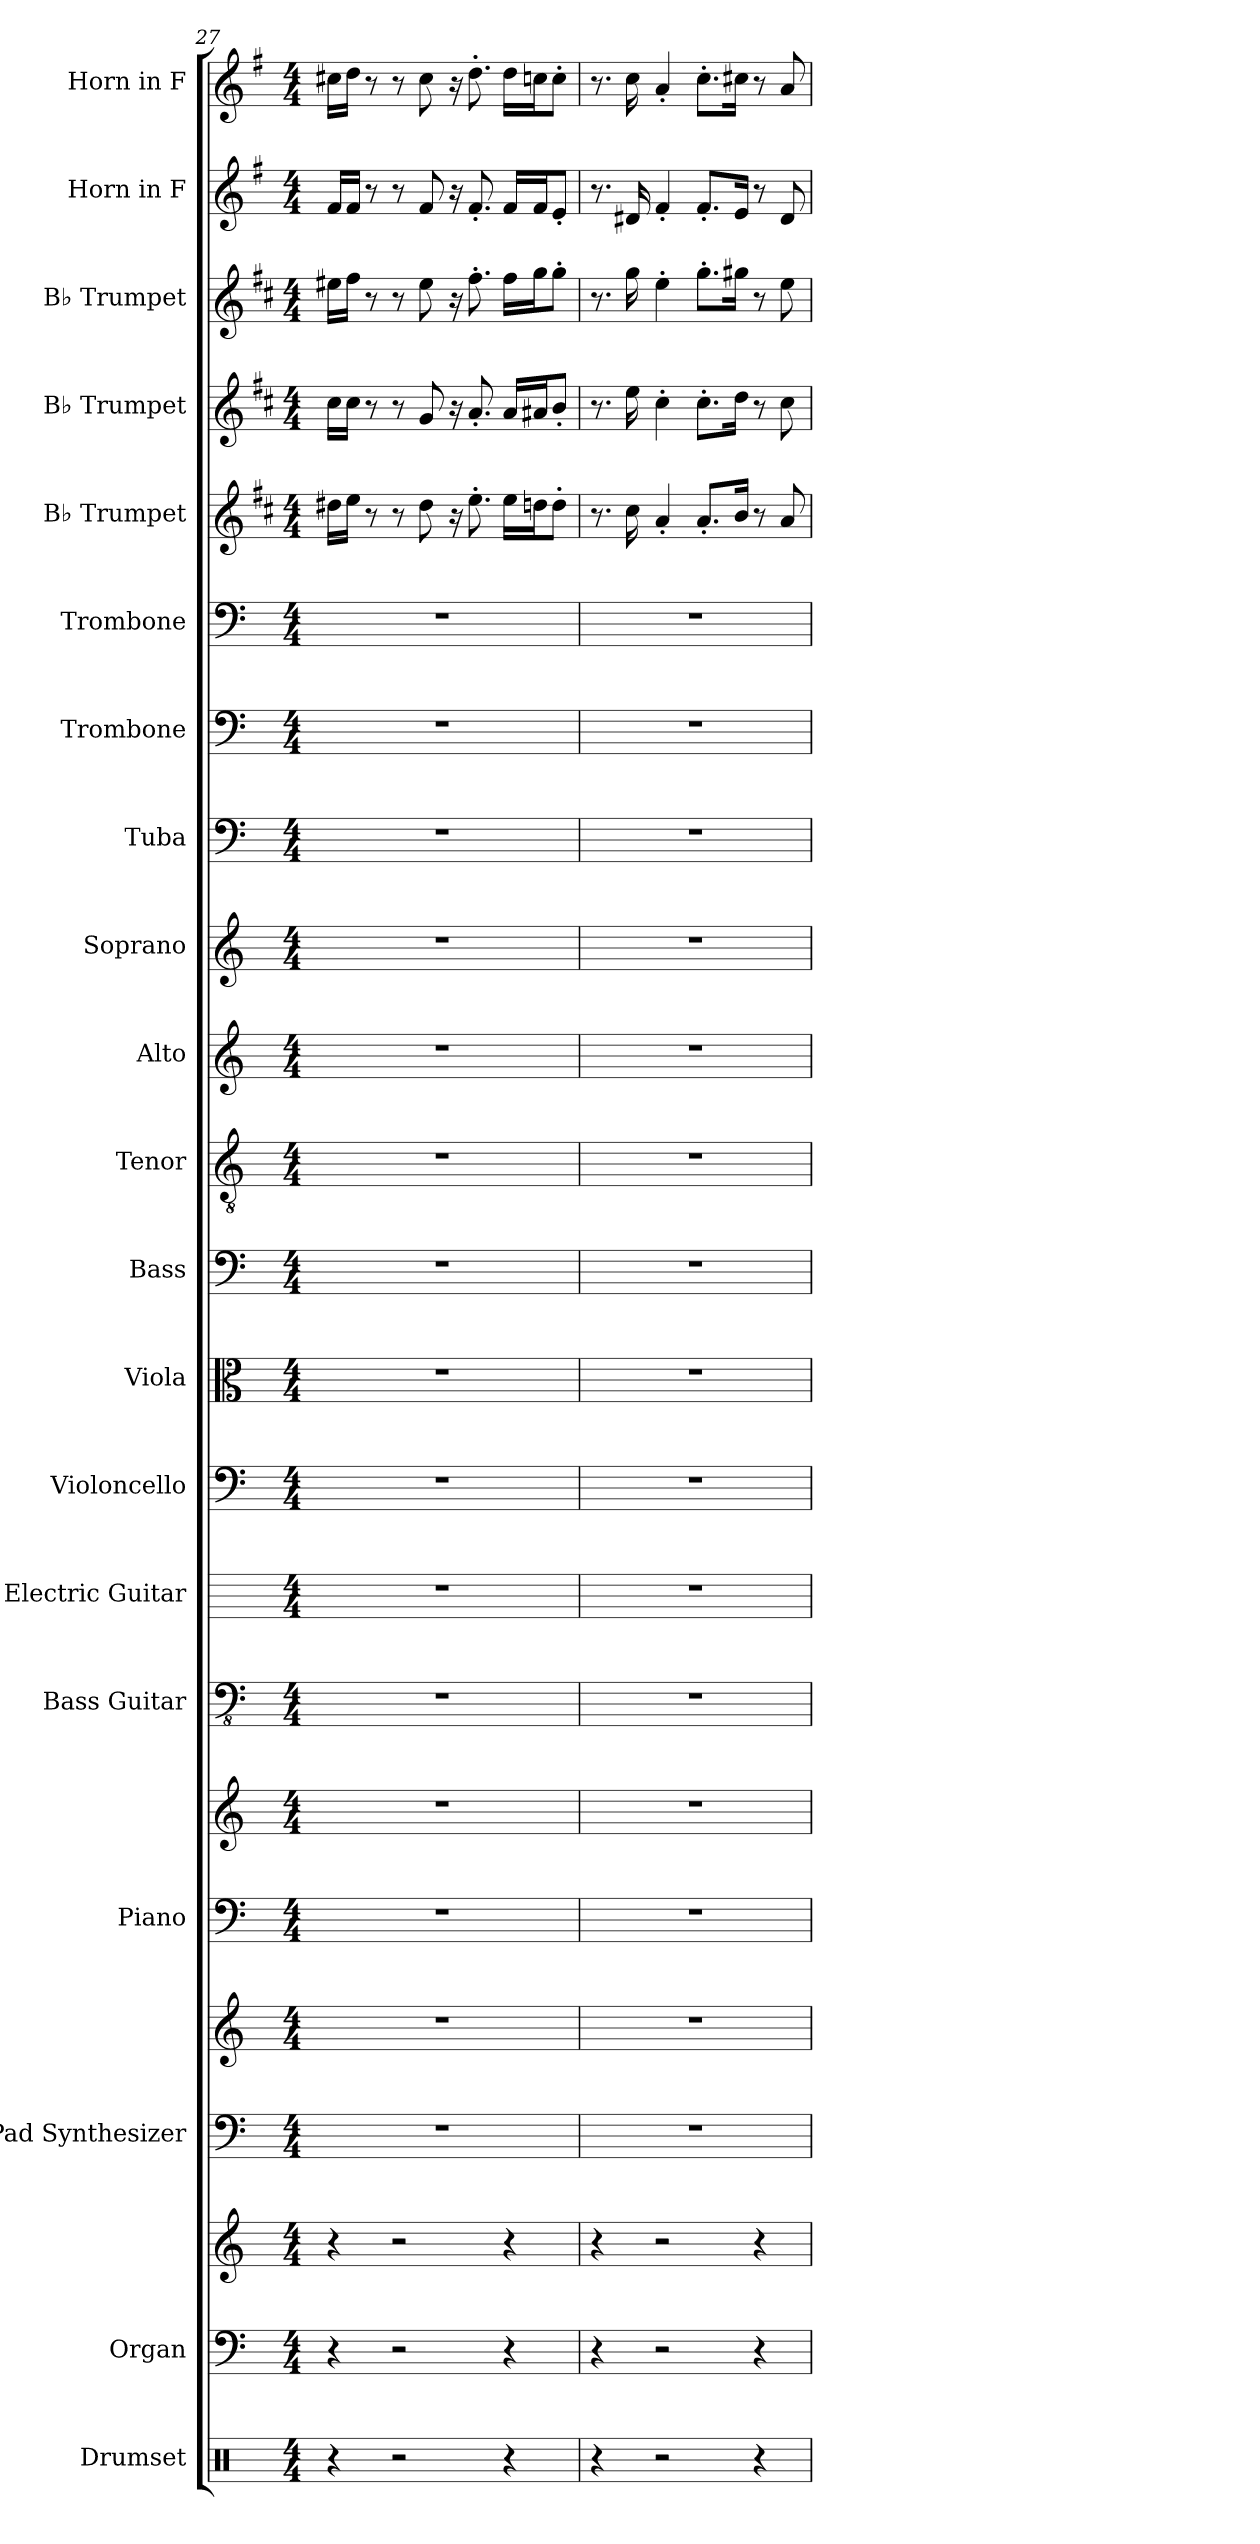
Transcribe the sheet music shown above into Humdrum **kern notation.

**kern	**kern	**kern	**kern	**kern	**kern	**kern	**kern	**kern	**kern	**kern	**kern	**kern	**kern	**kern	**kern	**kern	**kern	**kern	**kern	**kern	**kern	**kern
*part20	*part19	*part19	*part18	*part18	*part17	*part17	*part16	*part15	*part14	*part13	*part12	*part11	*part10	*part9	*part8	*part7	*part6	*part5	*part4	*part3	*part2	*part1
*staff23	*staff22	*staff21	*staff20	*staff19	*staff18	*staff17	*staff16	*staff15	*staff14	*staff13	*staff12	*staff11	*staff10	*staff9	*staff8	*staff7	*staff6	*staff5	*staff4	*staff3	*staff2	*staff1
*I"Drumset	*I"Organ	*	*I"Pad Synthesizer	*	*I"Piano	*	*I"Bass Guitar	*I"Electric Guitar	*I"Violoncello	*I"Viola	*I"Bass	*I"Tenor	*I"Alto	*I"Soprano	*I"Tuba	*I"Trombone	*I"Trombone	*I"B♭ Trumpet	*I"B♭ Trumpet	*I"B♭ Trumpet	*I"Horn in F	*I"Horn in F
*I'Drs.	*I'Org.	*	*I'Synth.	*	*I'Pno.	*	*I'B. Guit.	*I'El. Guit.	*I'Vc.	*I'Vla.	*I'B.	*I'T.	*I'A.	*I'S.	*I'Tba.	*I'Tbn.	*I'Tbn.	*I'B♭ Tpt.	*I'B♭ Tpt.	*I'B♭ Tpt.	*	*
*clefX	*clefF4	*clefG2	*clefF4	*clefG2	*clefF4	*clefG2	*clefFv4	*	*clefF4	*clefC3	*clefF4	*clefGv2	*clefG2	*clefG2	*clefF4	*clefF4	*clefF4	*clefG2	*clefG2	*clefG2	*clefG2	*clefG2
*	*	*	*	*	*	*	*	*	*	*	*	*	*	*	*	*	*	*ITrd1c2	*ITrd1c2	*ITrd1c2	*ITrd4c7	*ITrd4c7
*k[]	*k[]	*k[]	*k[]	*k[]	*k[]	*k[]	*k[]	*k[]	*k[]	*k[]	*k[]	*k[]	*k[]	*k[]	*k[]	*k[]	*k[]	*k[]	*k[]	*k[]	*k[]	*k[]
*M4/4	*M4/4	*M4/4	*M4/4	*M4/4	*M4/4	*M4/4	*M4/4	*M4/4	*M4/4	*M4/4	*M4/4	*M4/4	*M4/4	*M4/4	*M4/4	*M4/4	*M4/4	*M4/4	*M4/4	*M4/4	*M4/4	*M4/4
*MM144	*MM144	*MM144	*MM144	*MM144	*MM144	*MM144	*MM144	*MM144	*MM144	*MM144	*MM144	*MM144	*MM144	*MM144	*MM144	*MM144	*MM144	*MM144	*MM144	*MM144	*MM144	*MM144
=27	=27	=27	=27	=27	=27	=27	=27	=27	=27	=27	=27	=27	=27	=27	=27	=27	=27	=27	=27	=27	=27	=27
4r	4r	4r	1r	1r	1r	1r	1r	1r	1r	1r	1r	1r	1r	1r	1r	1r	1r	16cc#X\LL	16b\LL	16dd#X\LL	16B/LL	16f#X\LL
.	.	.	.	.	.	.	.	.	.	.	.	.	.	.	.	.	.	16dd\JJ	16b\JJ	16ee\JJ	16B/JJ	16g\JJ
.	.	.	.	.	.	.	.	.	.	.	.	.	.	.	.	.	.	8r	8r	8r	8r	8r
2r	2r	2r	.	.	.	.	.	.	.	.	.	.	.	.	.	.	.	8r	8r	8r	8r	8r
.	.	.	.	.	.	.	.	.	.	.	.	.	.	.	.	.	.	8cc#\	8f/	8dd#\	8B/	8f#\
.	.	.	.	.	.	.	.	.	.	.	.	.	.	.	.	.	.	16r	16r	16r	16r	16r
.	.	.	.	.	.	.	.	.	.	.	.	.	.	.	.	.	.	8.dd'\	8.g'/	8.ee'\	8.B'/	8.g'\
4r	4r	4r	.	.	.	.	.	.	.	.	.	.	.	.	.	.	.	16dd\LL	16g/LL	16ee\LL	16B/LL	16g\LL
.	.	.	.	.	.	.	.	.	.	.	.	.	.	.	.	.	.	16ccn\J	16g#X/J	16ff\J	16B/J	16fn\J
.	.	.	.	.	.	.	.	.	.	.	.	.	.	.	.	.	.	8cc'\J	8a'/J	8ff'\J	8A'/J	8f'\J
!!LO:PB:g=z
=28	=28	=28	=28	=28	=28	=28	=28	=28	=28	=28	=28	=28	=28	=28	=28	=28	=28	=28	=28	=28	=28	=28
4r	4r	4r	1r	1r	1r	1r	1r	1r	1r	1r	1r	1r	1r	1r	1r	1r	1r	8.r	8.r	8.r	8.r	8.r
.	.	.	.	.	.	.	.	.	.	.	.	.	.	.	.	.	.	16b\	16dd\	16ff\	16G#X/	16f\
2r	2r	2r	.	.	.	.	.	.	.	.	.	.	.	.	.	.	.	4g'/	4b'\	4dd'\	4B'/	4d'/
.	.	.	.	.	.	.	.	.	.	.	.	.	.	.	.	.	.	8.g'/L	8.b'\L	8.ff'\L	8.B'/L	8.f'\L
.	.	.	.	.	.	.	.	.	.	.	.	.	.	.	.	.	.	16a/Jk	16cc\Jk	16ff#X\Jk	16A/Jk	16f#X\Jk
4r	4r	4r	.	.	.	.	.	.	.	.	.	.	.	.	.	.	.	8r	8r	8r	8r	8r
.	.	.	.	.	.	.	.	.	.	.	.	.	.	.	.	.	.	8g/	8b\	8dd\	8G#/	8d/
=	=	=	=	=	=	=	=	=	=	=	=	=	=	=	=	=	=	=	=	=	=	=
*-	*-	*-	*-	*-	*-	*-	*-	*-	*-	*-	*-	*-	*-	*-	*-	*-	*-	*-	*-	*-	*-	*-
